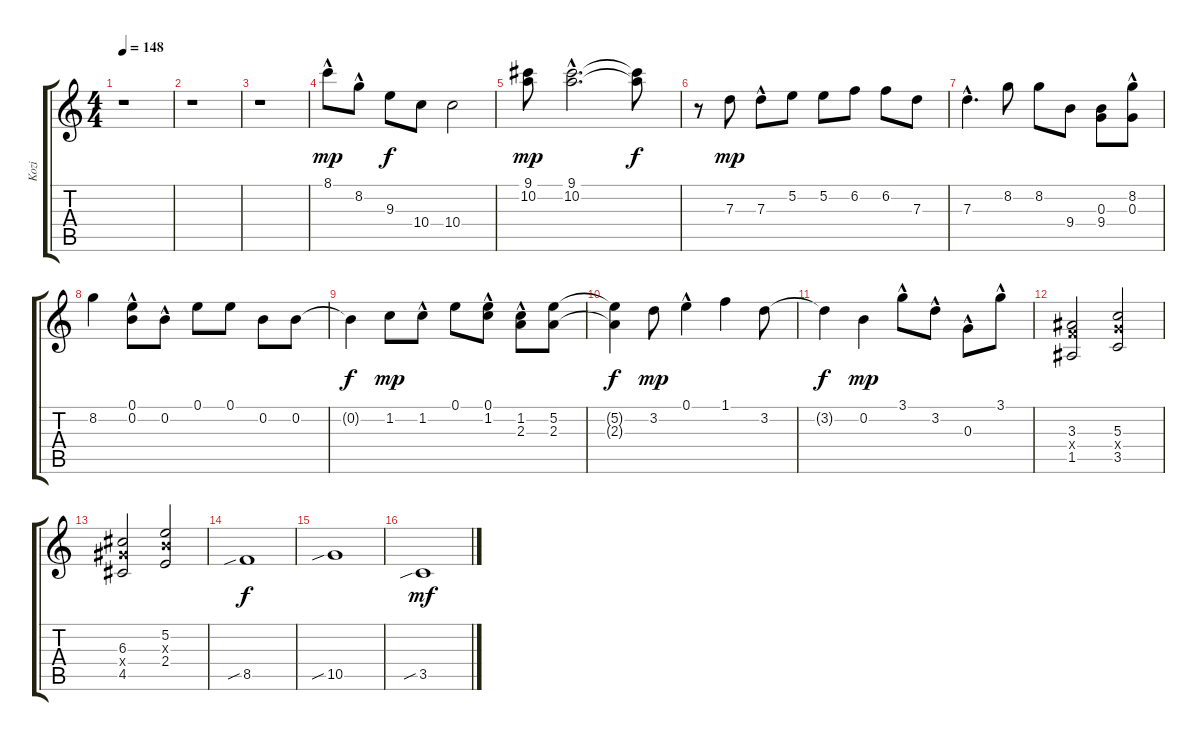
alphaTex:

\track ("Kozi" "Kozi") {instrument overdrivenguitar}
\staff {score tabs}
\tuning (E4 B3 G3 D3 A2 E2) {hide}
\ts (4 4)
\tempo 148
\clef g2
\ks c
r.1{dy f} |
r.1 |
r.1 |
8.1{hac}.8{dy mp volume 12 instrument electricguitarclean} 8.2{hac}.8 9.3.8{dy f} 10.4.8 10.4.2 |
(9.1 10.2).8{dy mp} (9.1{hac} 10.2{hac}).2{d} (9.1{t} 10.2{t}).8{dy f} |
r.8 7.3.8{dy mp} 7.3{hac}.8 5.2.8 5.2.8 6.2.8 6.2.8 7.3.8 |
7.3{hac}.4{d} 8.2.8 8.2.8 9.4.8 (0.3 9.4).8 (8.2 0.3{hac}).8 |
8.2.4 (0.1{hac} 0.2).8 0.2{hac}.8 0.1.8 0.1.8 0.2.8 0.2.8 |
0.2{t}.4{dy f} 1.2.8{dy mp} 1.2{hac}.8 0.1.8 (0.1{hac} 1.2).8 (1.2{hac} 2.3).8 (5.2 2.3).8 |
(5.2{t} 2.3{t}).4{dy f} 3.2.8{dy mp} 0.1{hac}.4 1.1.4 3.2.8 |
3.2{t}.4{dy f} 0.2.4{dy mp} 3.1{hac}.8 3.2{hac}.8 0.3{hac}.8 3.1{hac}.8 |
(3.3 3.4{x} 1.5).2{volume 10 instrument overdrivenguitar} (5.3 5.4{x} 3.5).2 |
(6.3 6.4{x} 4.5).2 (5.2 4.3{x} 2.4).2 |
8.5{sib}.1{dy f} |
10.5{sib}.1 |
3.5{sib}.1{dy mf}
